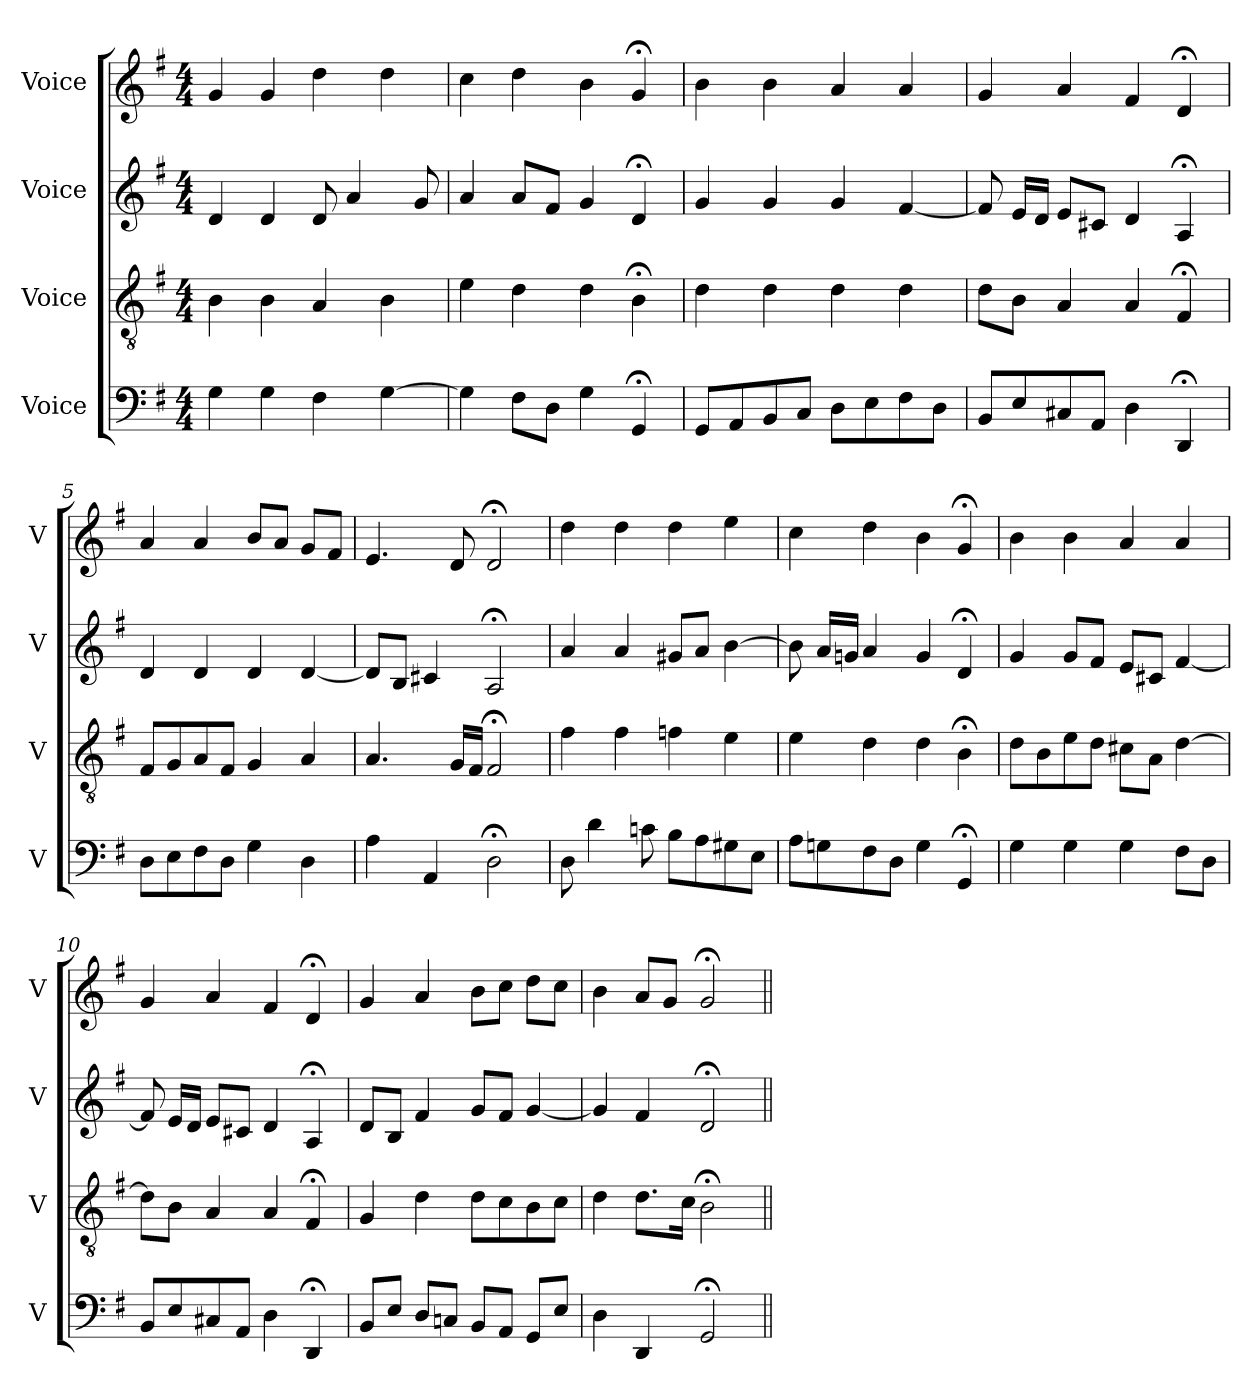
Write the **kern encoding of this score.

**kern	**kern	**kern	**kern
*part4	*part3	*part2	*part1
*staff4	*staff3	*staff2	*staff1
*I"Voice	*I"Voice	*I"Voice	*I"Voice
*I'V	*I'V	*I'V	*I'V
*clefF4	*clefGv2	*clefG2	*clefG2
*k[f#]	*k[f#]	*k[f#]	*k[f#]
*M4/4	*M4/4	*M4/4	*M4/4
*MM100	*MM100	*MM100	*MM100
=1	=1	=1	=1
4G\	4B\	4d/	4g/
4G\	4B\	4d/	4g/
4F#\	4A/	8d/	4dd\
.	.	4a/	.
[4G\	4B\	.	4dd\
.	.	8g/	.
=2	=2	=2	=2
4G\]	4e\	4a/	4cc\
8F#\L	4d\	8a/L	4dd\
8D\J	.	8f#/J	.
4G\	4d\	4g/	4b\
4GG;/	4B;\	4d;/	4g;/
=3	=3	=3	=3
8GG/L	4d\	4g/	4b\
8AA/	.	.	.
8BB/	4d\	4g/	4b\
8C/J	.	.	.
8D\L	4d\	4g/	4a/
8E\	.	.	.
8F#\	4d\	[4f#/	4a/
8D\J	.	.	.
=4	=4	=4	=4
8BB/L	8d\L	8f#/]	4g/
8E/	8B\J	16e/LL	.
.	.	16d/JJ	.
8C#X/	4A/	8e/L	4a/
8AA/J	.	8c#X/J	.
4D\	4A/	4d/	4f#/
4DD;/	4F#;/	4A;/	4d;/
!!LO:LB:g=z
=5	=5	=5	=5
8D\L	8F#/L	4d/	4a/
8E\	8G/	.	.
8F#\	8A/	4d/	4a/
8D\J	8F#/J	.	.
4G\	4G/	4d/	8b/L
.	.	.	8a/J
4D\	4A/	[4d/	8g/L
.	.	.	8f#/J
=6	=6	=6	=6
4A\	4.A/	8d/L]	4.e/
.	.	8B/J	.
4AA/	.	4c#X/	.
.	16G/LL	.	8d/
.	16F#/JJ	.	.
2D;\	2F#;/	2A;/	2d;/
=7	=7	=7	=7
8D\	4f#\	4a/	4dd\
4d\	.	.	.
.	4f#\	4a/	4dd\
8cn\	.	.	.
8B\L	4fn\	8g#X/L	4dd\
8A\	.	8a/J	.
8G#X\	4e\	[4b\	4ee\
8E\J	.	.	.
=8	=8	=8	=8
8A\L	4e\	8b\]	4cc\
8Gn\	.	16a/LL	.
.	.	16gn/JJ	.
8F#\	4d\	4a/	4dd\
8D\J	.	.	.
4G\	4d\	4g/	4b\
4GG;/	4B;\	4d;/	4g;/
!!LO:LB:g=z
=9	=9	=9	=9
4G\	8d\L	4g/	4b\
.	8B\	.	.
4G\	8e\	8g/L	4b\
.	8d\J	8f#/J	.
4G\	8c#X\L	8e/L	4a/
.	8A\J	8c#X/J	.
8F#\L	[4d\	[4f#/	4a/
8D\J	.	.	.
=10	=10	=10	=10
8BB/L	8d\L]	8f#/]	4g/
8E/	8B\J	16e/LL	.
.	.	16d/JJ	.
8C#X/	4A/	8e/L	4a/
8AA/J	.	8c#X/J	.
4D\	4A/	4d/	4f#/
4DD;/	4F#;/	4A;/	4d;/
=11	=11	=11	=11
8BB/L	4G/	8d/L	4g/
8E/J	.	8B/J	.
8D/L	4d\	4f#/	4a/
8Cn/J	.	.	.
8BB/L	8d\L	8g/L	8b\L
8AA/J	8c\	8f#/J	8cc\J
8GG/L	8B\	[4g/	8dd\L
8E/J	8c\J	.	8cc\J
=12	=12	=12	=12
4D\	4d\	4g/]	4b\
4DD/	8.d\L	4f#/	8a/L
.	.	.	8g/J
.	16c\Jk	.	.
2GG;/	2B;\	2d;/	2g;/
=||	=||	=||	=||
*-	*-	*-	*-
